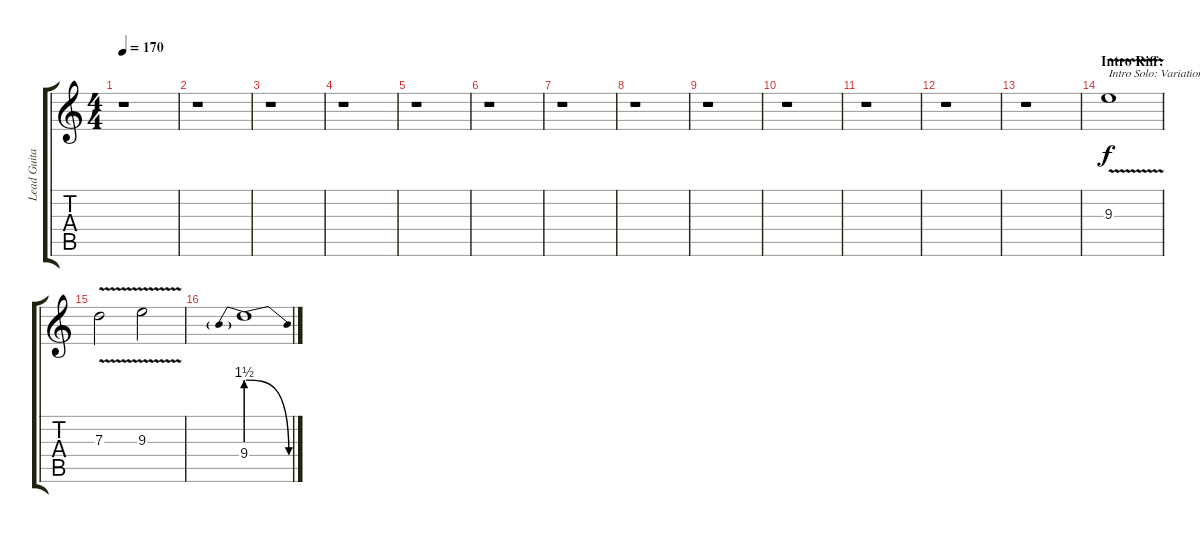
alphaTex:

\track ("Lead Guitar I" "Lead Guita") {instrument distortionguitar}
\staff {score tabs}
\tuning (E4 B3 G3 D3 A2 E2) {hide}
\ts (4 4)
\tempo 170
\clef g2
\ks c
r.1{dy f} |
r.1 |
r.1 |
r.1 |
r.1 |
r.1 |
r.1 |
r.1 |
r.1 |
r.1 |
r.1 |
r.1 |
r.1 |
\section ("" "Intro Riff:")
9.3{v}.1{txt "Intro Solo: Variation..."} |
7.3{v}.2 9.3{v}.2 |
9.4{be (prebendrelease 0 6 60 0)}.1
